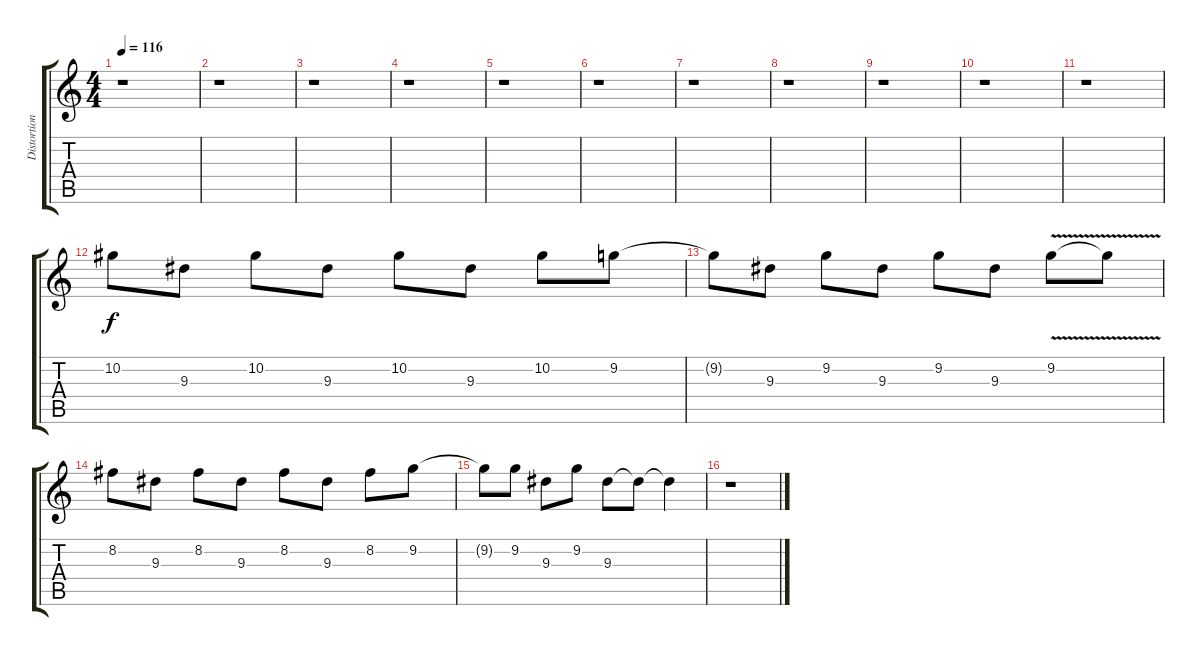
\track ("Distortion Guitar" "Distortion") {instrument distortionguitar}
\staff {score tabs}
\tuning (Eb4 Bb3 Gb3 Db3 Ab2 Eb2) {hide}
\ts (4 4)
\tempo 116
\clef g2
\ks c
r.1{dy f} |
r.1 |
r.1 |
r.1 |
r.1 |
r.1 |
r.1 |
r.1 |
r.1 |
r.1 |
r.1 |
10.2.8 9.3.8 10.2.8 9.3.8 10.2.8 9.3.8 10.2.8 9.2.8 |
9.2{t}.8 9.3.8 9.2.8 9.3.8 9.2.8 9.3.8 9.2{v}.8 9.2{t}.8 |
8.2.8 9.3.8 8.2.8 9.3.8 8.2.8 9.3.8 8.2.8 9.2.8 |
9.2{t}.8 9.2.8 9.3.8 9.2.8 9.3.8 9.3{t}.8 9.3{t}.4 |
r.1
